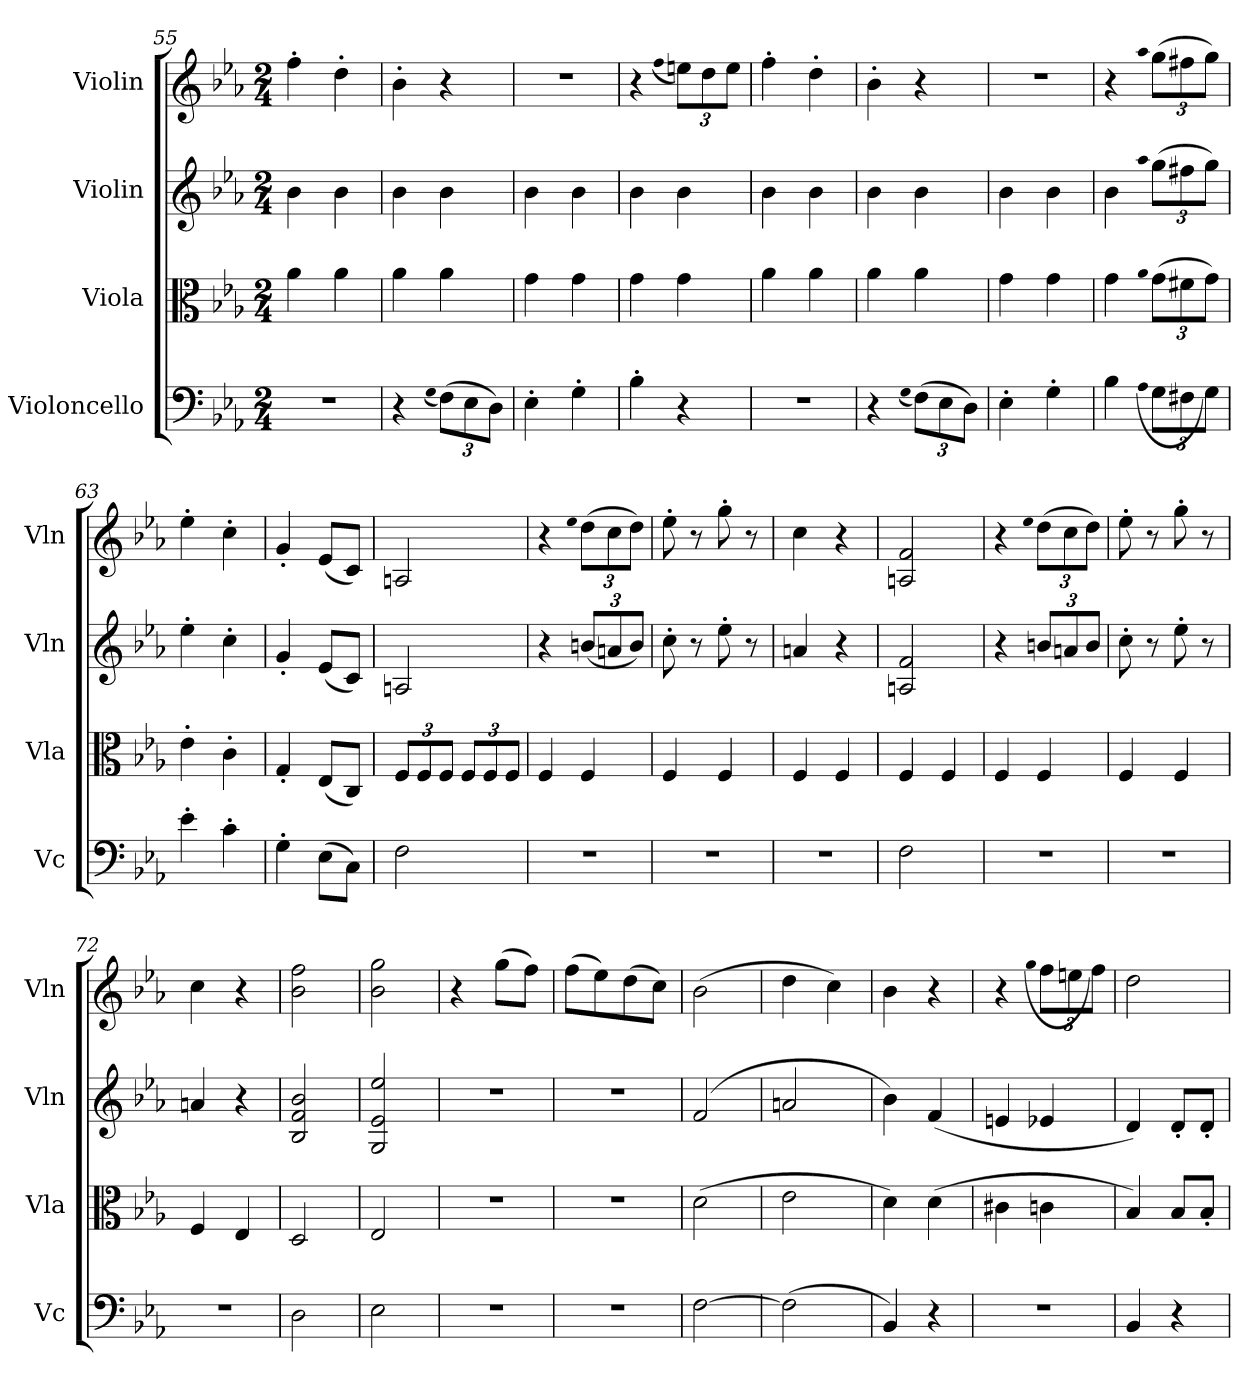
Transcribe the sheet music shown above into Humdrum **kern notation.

**kern	**kern	**kern	**kern
*part4	*part3	*part2	*part1
*staff4	*staff3	*staff2	*staff1
*I"Violoncello	*I"Viola	*I"Violin	*I"Violin
*I'Vc	*I'Vla	*I'Vln	*I'Vln
*clefF4	*clefC3	*clefG2	*clefG2
*k[b-e-a-]	*k[b-e-a-]	*k[b-e-a-]	*k[b-e-a-]
*M2/4	*M2/4	*M2/4	*M2/4
=55	=55	=55	=55
2r	4a-\	4b-\	4ff'\
.	4a-\	4b-\	4dd'\
=56	=56	=56	=56
4r	4a-\	4b-\	4b-'\
(qG	.	.	.
(12F\L)	4a-\	4b-\	4r
12E-\	.	.	.
12D\J)	.	.	.
=57	=57	=57	=57
4E-'\	4g\	4b-\	2r
4G'\	4g\	4b-\	.
=58	=58	=58	=58
4B-'\	4g\	4b-\	4r
.	.	.	(qff
4r	4g\	4b-\	12een\L)
.	.	.	12dd\
.	.	.	12ee\J
=59	=59	=59	=59
2r	4a-\	4b-\	4ff'\
.	4a-\	4b-\	4dd'\
=60	=60	=60	=60
4r	4a-\	4b-\	4b-'\
(qG	.	.	.
(12F\L)	4a-\	4b-\	4r
12E-\	.	.	.
12D\J)	.	.	.
=61	=61	=61	=61
4E-'\	4g\	4b-\	2r
4G'\	4g\	4b-\	.
=62	=62	=62	=62
4B-\	4g\	4b-\	4r
(qA-	qa-	qaa-	qaa-
12G\L	(12g\L	(12gg\L	(12gg\L
12F#X\	12f#X\	12ff#X\	12ff#X\
12G\J)	12g\J)	12gg\J)	12gg\J)
=63	=63	=63	=63
4e-'\	4e-'\	4ee-'\	4ee-'\
4c'\	4c'\	4cc'\	4cc'\
=64	=64	=64	=64
4G'\	4G'/	4g'/	4g'/
(8E-\L	(8E-/L	(8e-/L	(8e-/L
8C\J)	8C/J)	8c/J)	8c/J)
=65	=65	=65	=65
2F\	12F/L	2An/	2An/
.	12F/	.	.
.	12F/J	.	.
.	12F/L	.	.
.	12F/	.	.
.	12F/J	.	.
=66	=66	=66	=66
2r	4F/	4r	4r
.	.	.	qee-
.	4F/	(12bn/L	(12dd\L
.	.	12an/	12cc\
.	.	12b/J)	12dd\J)
=67	=67	=67	=67
2r	4F/	8cc'\	8ee-'\
.	.	8r	8r
.	4F/	8ee-'\	8gg'\
.	.	8r	8r
=68	=68	=68	=68
2r	4F/	4an/	4cc\
.	4F/	4r	4r
=69	=69	=69	=69
2F\	4F/	2An/ 2f/	2An/ 2f/
.	4F/	.	.
=70	=70	=70	=70
2r	4F/	4r	4r
.	.	.	qee-
.	4F/	12bn/L	(12dd\L
.	.	12an/	12cc\
.	.	12b/J	12dd\J)
=71	=71	=71	=71
2r	4F/	8cc'\	8ee-'\
.	.	8r	8r
.	4F/	8ee-'\	8gg'\
.	.	8r	8r
=72	=72	=72	=72
2r	4F/	4an/	4cc\
.	4E-/	4r	4r
=73	=73	=73	=73
2D\	2D/	2B-/ 2f/ 2b-/	2b-\ 2ff\
=74	=74	=74	=74
2E-\	2E-/	2G/ 2e-/ 2ee-/	2b-\ 2gg\
=75	=75	=75	=75
2r	2r	2r	4r
.	.	.	(8gg\L
.	.	.	8ff\J)
=76	=76	=76	=76
2r	2r	2r	(8ff\L
.	.	.	8ee-\)
.	.	.	(8dd\
.	.	.	8cc\J)
=77	=77	=77	=77
[2F\	(2d\	(2f/	(2b-\
=78	=78	=78	=78
(2F\]	2e-\	2an/	4dd\
.	.	.	4cc\)
=79	=79	=79	=79
4BB-/)	4d\)	4b-\)	4b-\
4r	(4d\	(4f/	4r
=80	=80	=80	=80
2r	4c#X\	4en/	4r
.	.	.	(qgg
.	4cn\	4e-X/	12ff\L
.	.	.	12een\
.	.	.	12ff\J)
=81	=81	=81	=81
4BB-/	4B-/)	4d/)	2dd\
4r	8B-/L	8d'/L	.
.	8B-'/J	8d'/J	.
=	=	=	=
*-	*-	*-	*-
